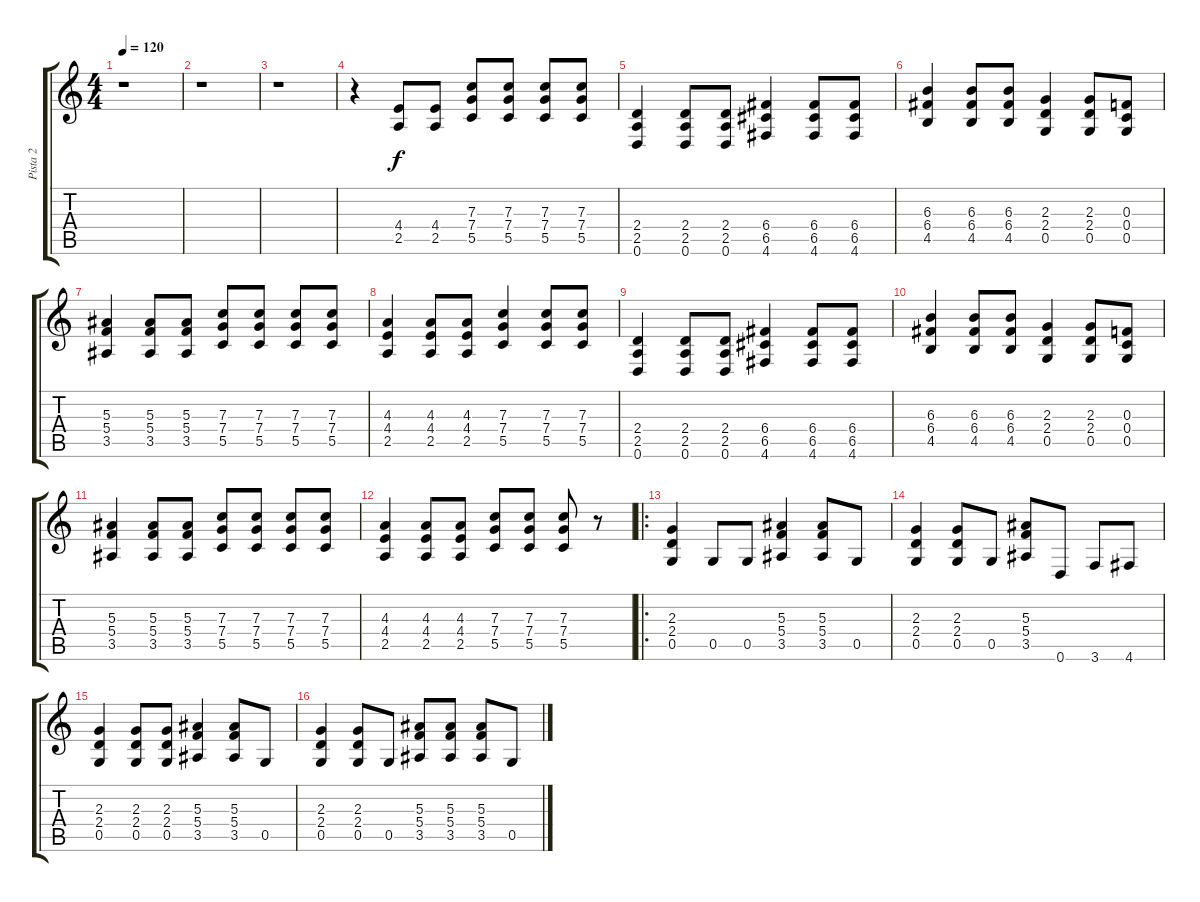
\track ("Pista 2" "Pista 2") {instrument overdrivenguitar}
\staff {score tabs}
\tuning (D4 A3 F3 C3 G2 D2) {hide}
\ts (4 4)
\tempo 120
\clef g2
\ks c
r.1{dy f} |
r.1 |
r.1 |
r.4 (4.4 2.5).8 (4.4 2.5).8 (7.3 7.4 5.5).8 (7.3 7.4 5.5).8 (7.3 7.4 5.5).8 (7.3 7.4 5.5).8 |
(2.4 2.5 0.6).4 (2.4 2.5 0.6).8 (2.4 2.5 0.6).8 (6.4 6.5 4.6).4 (6.4 6.5 4.6).8 (6.4 6.5 4.6).8 |
(6.3 6.4 4.5).4 (6.3 6.4 4.5).8 (6.3 6.4 4.5).8 (2.3 2.4 0.5).4 (2.3 2.4 0.5).8 (0.3 0.4 0.5).8 |
(5.3 5.4 3.5).4 (5.3 5.4 3.5).8 (5.3 5.4 3.5).8 (7.3 7.4 5.5).8 (7.3 7.4 5.5).8 (7.3 7.4 5.5).8 (7.3 7.4 5.5).8 |
(4.3 4.4 2.5).4 (4.3 4.4 2.5).8 (4.3 4.4 2.5).8 (7.3 7.4 5.5).4 (7.3 7.4 5.5).8 (7.3 7.4 5.5).8 |
(2.4 2.5 0.6).4 (2.4 2.5 0.6).8 (2.4 2.5 0.6).8 (6.4 6.5 4.6).4 (6.4 6.5 4.6).8 (6.4 6.5 4.6).8 |
(6.3 6.4 4.5).4 (6.3 6.4 4.5).8 (6.3 6.4 4.5).8 (2.3 2.4 0.5).4 (2.3 2.4 0.5).8 (0.3 0.4 0.5).8 |
(5.3 5.4 3.5).4 (5.3 5.4 3.5).8 (5.3 5.4 3.5).8 (7.3 7.4 5.5).8 (7.3 7.4 5.5).8 (7.3 7.4 5.5).8 (7.3 7.4 5.5).8 |
(4.3 4.4 2.5).4 (4.3 4.4 2.5).8 (4.3 4.4 2.5).8 (7.3 7.4 5.5).8 (7.3 7.4 5.5).8 (7.3 7.4 5.5).8 r.8 |
\ro
(2.3 2.4 0.5).4 0.5.8 0.5.8 (5.3 5.4 3.5).4 (5.3 5.4 3.5).8 0.5.8 |
(2.3 2.4 0.5).4 (2.3 2.4 0.5).8 0.5.8 (5.3 5.4 3.5).8 0.6.8 3.6.8 4.6.8 |
(2.3 2.4 0.5).4 (2.3 2.4 0.5).8 (2.3 2.4 0.5).8 (5.3 5.4 3.5).4 (5.3 5.4 3.5).8 0.5.8 |
(2.3 2.4 0.5).4 (2.3 2.4 0.5).8 0.5.8 (5.3 5.4 3.5).8 (5.3 5.4 3.5).8 (5.3 5.4 3.5).8 0.5.8
